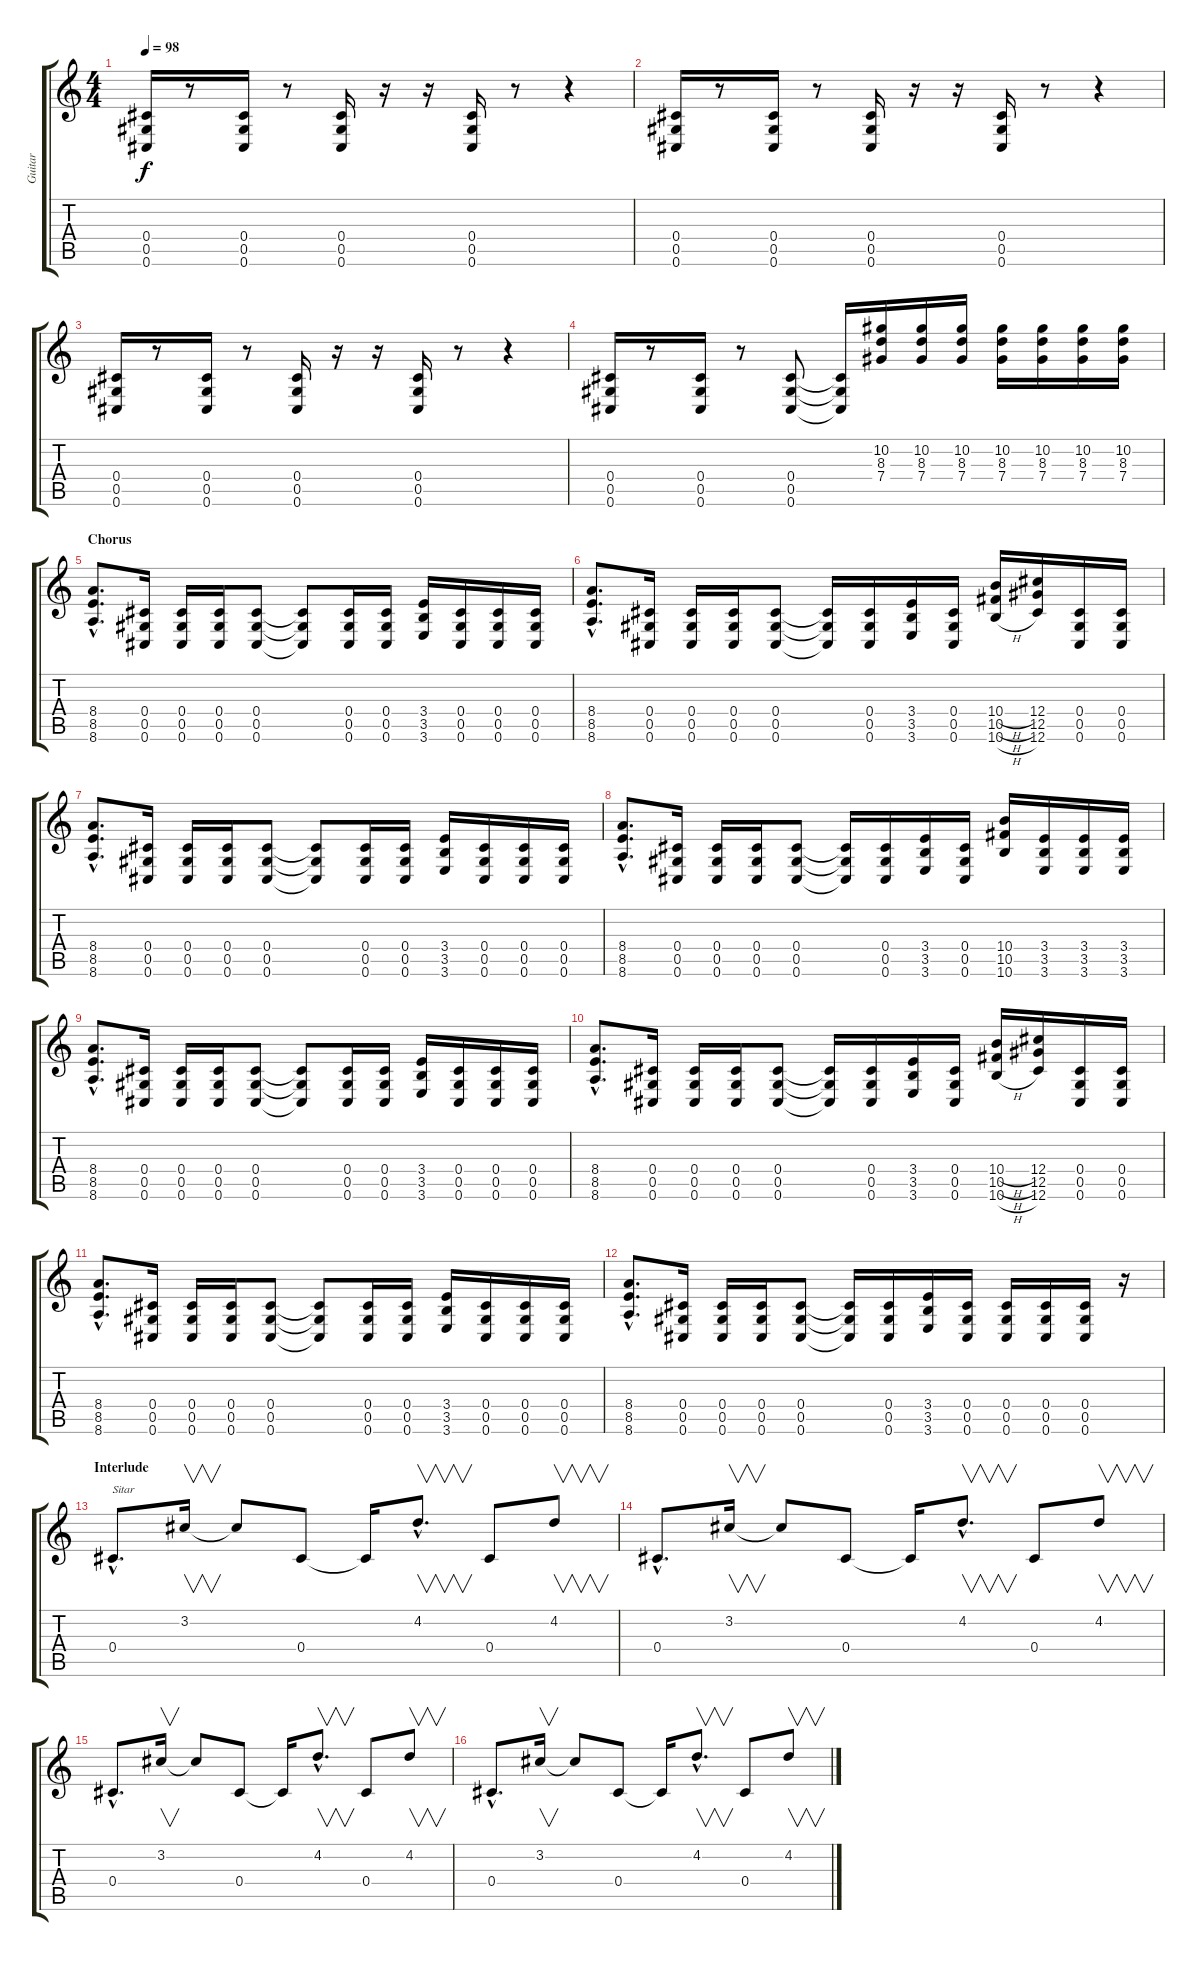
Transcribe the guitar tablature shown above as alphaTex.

\track ("Guitar" "Guitar") {instrument distortionguitar}
\staff {score tabs}
\tuning (Eb4 Bb3 Gb3 Db3 Ab2 Db2) {hide}
\ts (4 4)
\tempo 98
\clef g2
\ks c
(0.4 0.5 0.6).16{dy f} r.8 (0.4 0.5 0.6).16 r.8 (0.4 0.5 0.6).16 r.16 r.16 (0.4 0.5 0.6).16 r.8 r.4 |
(0.4 0.5 0.6).16 r.8 (0.4 0.5 0.6).16 r.8 (0.4 0.5 0.6).16 r.16 r.16 (0.4 0.5 0.6).16 r.8 r.4 |
(0.4 0.5 0.6).16 r.8 (0.4 0.5 0.6).16 r.8 (0.4 0.5 0.6).16 r.16 r.16 (0.4 0.5 0.6).16 r.8 r.4 |
(0.4 0.5 0.6).16 r.8 (0.4 0.5 0.6).16 r.8 (0.4 0.5 0.6).8 (0.4{t} 0.5{t} 0.6{t}).16 (10.2 8.3 7.4).16 (10.2 8.3 7.4).16 (10.2 8.3 7.4).16 (10.2 8.3 7.4).16 (10.2 8.3 7.4).16 (10.2 8.3 7.4).16 (10.2 8.3 7.4).16 |
\section ("" "Chorus")
(8.4{hac} 8.5{hac} 8.6{hac}).8{d} (0.4 0.5 0.6).16 (0.4 0.5 0.6).16 (0.4 0.5 0.6).16 (0.4 0.5 0.6).8 (0.4{t} 0.5{t} 0.6{t}).8 (0.4 0.5 0.6).16 (0.4 0.5 0.6).16 (3.4 3.5 3.6).16 (0.4 0.5 0.6).16 (0.4 0.5 0.6).16 (0.4 0.5 0.6).16 |
(8.4{hac} 8.5{hac} 8.6{hac}).8{d} (0.4 0.5 0.6).16 (0.4 0.5 0.6).16 (0.4 0.5 0.6).16 (0.4 0.5 0.6).8 (0.4{t} 0.5{t} 0.6{t}).16 (0.4 0.5 0.6).16 (3.4 3.5 3.6).16 (0.4 0.5 0.6).16 (10.4{h} 10.5{h} 10.6{h}).16 (12.4 12.5 12.6).16 (0.4 0.5 0.6).16 (0.4 0.5 0.6).16 |
(8.4{hac} 8.5{hac} 8.6{hac}).8{d} (0.4 0.5 0.6).16 (0.4 0.5 0.6).16 (0.4 0.5 0.6).16 (0.4 0.5 0.6).8 (0.4{t} 0.5{t} 0.6{t}).8 (0.4 0.5 0.6).16 (0.4 0.5 0.6).16 (3.4 3.5 3.6).16 (0.4 0.5 0.6).16 (0.4 0.5 0.6).16 (0.4 0.5 0.6).16 |
(8.4{hac} 8.5{hac} 8.6{hac}).8{d} (0.4 0.5 0.6).16 (0.4 0.5 0.6).16 (0.4 0.5 0.6).16 (0.4 0.5 0.6).8 (0.4{t} 0.5{t} 0.6{t}).16 (0.4 0.5 0.6).16 (3.4 3.5 3.6).16 (0.4 0.5 0.6).16 (10.4 10.5 10.6).16 (3.4 3.5 3.6).16 (3.4 3.5 3.6).16 (3.4 3.5 3.6).16 |
(8.4{hac} 8.5{hac} 8.6{hac}).8{d} (0.4 0.5 0.6).16 (0.4 0.5 0.6).16 (0.4 0.5 0.6).16 (0.4 0.5 0.6).8 (0.4{t} 0.5{t} 0.6{t}).8 (0.4 0.5 0.6).16 (0.4 0.5 0.6).16 (3.4 3.5 3.6).16 (0.4 0.5 0.6).16 (0.4 0.5 0.6).16 (0.4 0.5 0.6).16 |
(8.4{hac} 8.5{hac} 8.6{hac}).8{d} (0.4 0.5 0.6).16 (0.4 0.5 0.6).16 (0.4 0.5 0.6).16 (0.4 0.5 0.6).8 (0.4{t} 0.5{t} 0.6{t}).16 (0.4 0.5 0.6).16 (3.4 3.5 3.6).16 (0.4 0.5 0.6).16 (10.4{h} 10.5{h} 10.6{h}).16 (12.4 12.5 12.6).16 (0.4 0.5 0.6).16 (0.4 0.5 0.6).16 |
(8.4{hac} 8.5{hac} 8.6{hac}).8{d} (0.4 0.5 0.6).16 (0.4 0.5 0.6).16 (0.4 0.5 0.6).16 (0.4 0.5 0.6).8 (0.4{t} 0.5{t} 0.6{t}).8 (0.4 0.5 0.6).16 (0.4 0.5 0.6).16 (3.4 3.5 3.6).16 (0.4 0.5 0.6).16 (0.4 0.5 0.6).16 (0.4 0.5 0.6).16 |
(8.4{hac} 8.5{hac} 8.6{hac}).8{d} (0.4 0.5 0.6).16 (0.4 0.5 0.6).16 (0.4 0.5 0.6).16 (0.4 0.5 0.6).8 (0.4{t} 0.5{t} 0.6{t}).16 (0.4 0.5 0.6).16 (3.4 3.5 3.6).16 (0.4 0.5 0.6).16 (0.4 0.5 0.6).16 (0.4 0.5 0.6).16 (0.4 0.5 0.6).16 r.16 |
\section ("" "Interlude")
0.4{hac}.8{d txt "Sitar" instrument electricguitarclean} 3.2.16{v} 3.2{t}.8 0.4.8 0.4{t}.16 4.2{hac}.8{v d} 0.4.8 4.2.8{v} |
0.4{hac}.8{d} 3.2.16{v} 3.2{t}.8 0.4.8 0.4{t}.16 4.2{hac}.8{v d} 0.4.8 4.2.8{v} |
0.4{hac}.8{d} 3.2.16{v} 3.2{t}.8 0.4.8 0.4{t}.16 4.2{hac}.8{v d} 0.4.8 4.2.8{v} |
0.4{hac}.8{d} 3.2.16{v} 3.2{t}.8 0.4.8 0.4{t}.16 4.2{hac}.8{v d} 0.4.8 4.2.8{v}
